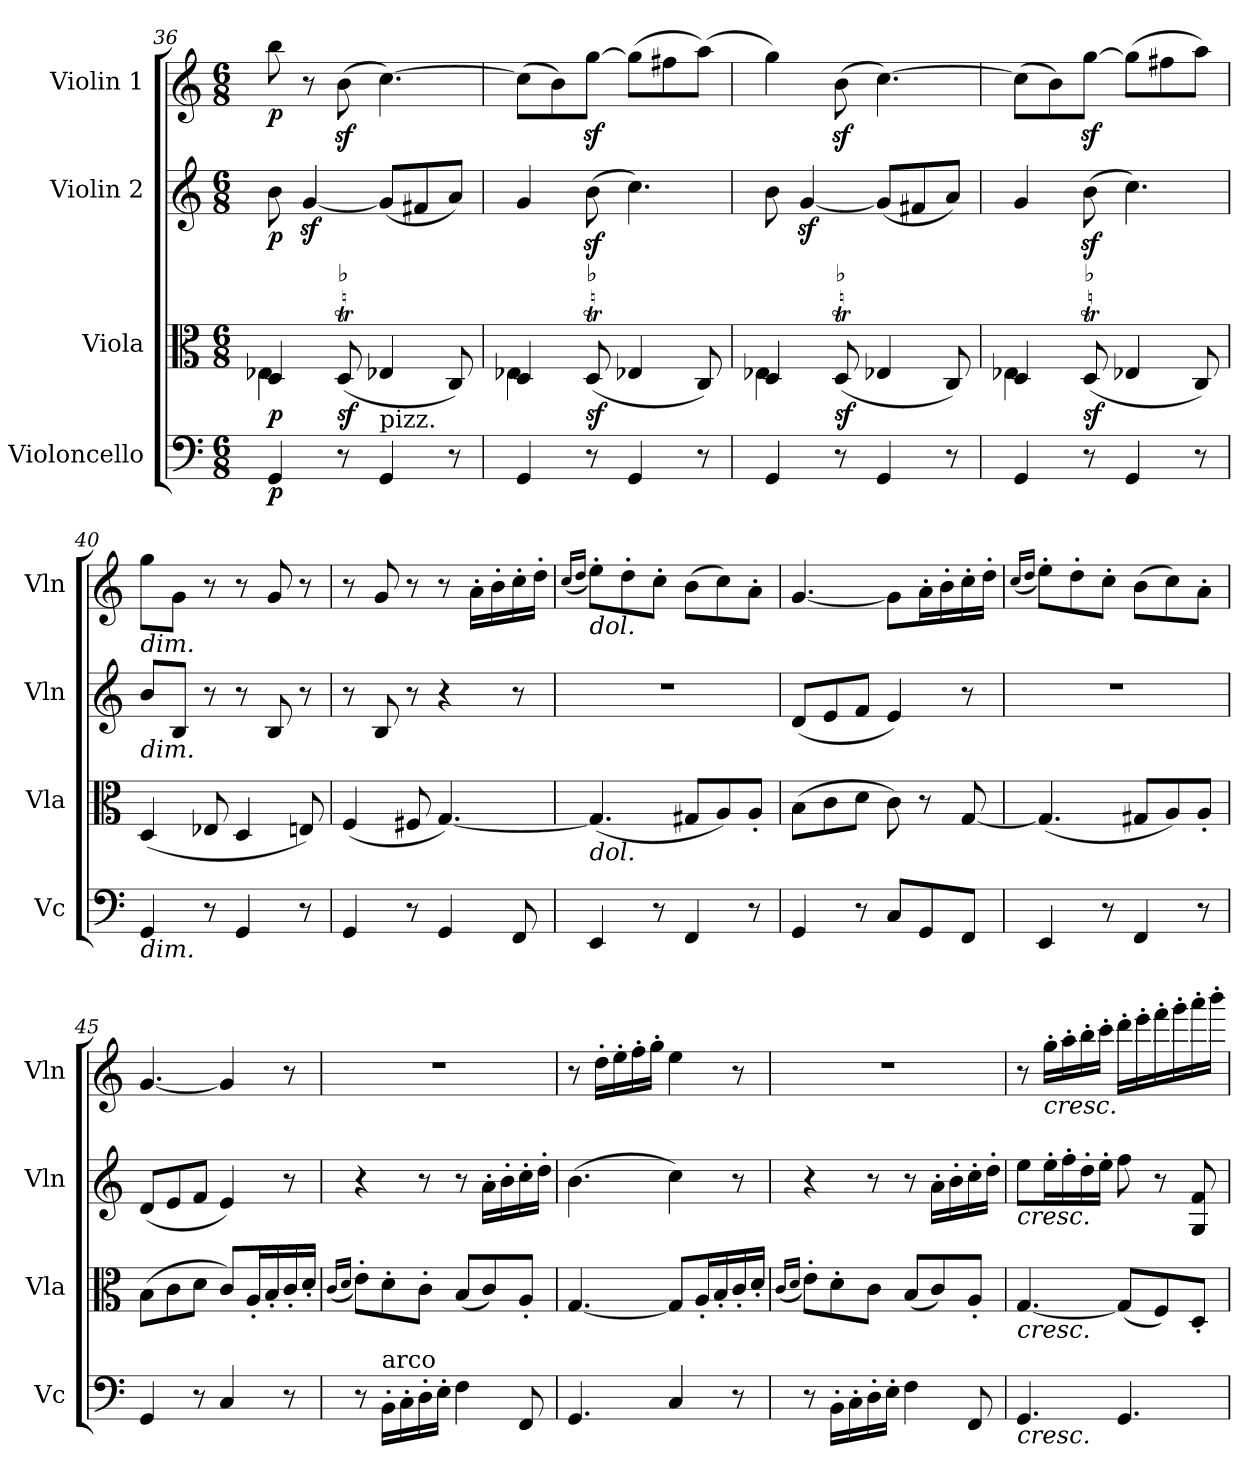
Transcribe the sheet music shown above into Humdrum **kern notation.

**kern	**dynam	**kern	**dynam	**kern	**dynam	**kern	**dynam
*part4	*part4	*part3	*part3	*part2	*part2	*part1	*part1
*staff4	*staff4	*staff3	*staff3	*staff2	*staff2	*staff1	*staff1
*I"Violoncello	*	*I"Viola	*	*I"Violin 2	*	*I"Violin 1	*
*I'Vc	*	*I'Vla	*	*I'Vln	*	*I'Vln	*
*clefF4	*	*clefC3	*	*clefG2	*	*clefG2	*
*k[]	*	*k[]	*	*k[]	*	*k[]	*
*M6/8	*	*M6/8	*	*M6/8	*	*M6/8	*
=36	=36	=36	=36	=36	=36	=36	=36
*	*	*^	*	*	*	*	*
!	!LO:DY:b	!	!	!LO:DY:b	!	!LO:DY:b	!	!LO:DY:b
4GG/	p	4D/	4E-X	p	8b\	p	8bb\	p
.	.	.	.	.	[4gz</	.	8r	.
!	!	!LO:TX:a:t=♭	!	!	!	!	!	!
!	!	!	!	!LO:DY:b	!	!	!	!
8r	.	(8DT/	8ryy	sf	.	.	(8bz<\	.
!LO:TX:a:t=pizz.	!	!	!	!	!	!	!	!
4GG/	.	4E-X/	4ryy	.	(8g/L]	.	[4.cc\)	.
.	.	.	.	.	8f#X/	.	.	.
8r	.	8C/)	8ryy	.	8a/J)	.	.	.
!!LO:LB:g=z
=37	=37	=37	=37	=37	=37	=37	=37	=37
4GG/	.	4D/	4E-X	.	4g/	.	(8cc\L]	.
.	.	.	.	.	.	.	8b\)	.
!	!	!LO:TX:a:t=♭	!	!	!	!	!	!
!	!	!	!	!LO:DY:b	!	!	!	!
8r	.	(8DT/	8ryy	sf	(8bz<\	.	[8ggz<\J	.
4GG/	.	4E-X/	4ryy	.	4.cc\)	.	(8gg\L]	.
.	.	.	.	.	.	.	8ff#X\	.
8r	.	8C/)	8ryy	.	.	.	(8aa\J)	.
!!LO:LB:g=z
=38	=38	=38	=38	=38	=38	=38	=38	=38
4GG/	.	4D/	4E-X	.	8b\	.	4gg\)	.
.	.	.	.	.	[4gz</	.	.	.
!	!	!LO:TX:a:t=♭	!	!	!	!	!	!
!	!	!	!	!LO:DY:b	!	!	!	!
8r	.	(8DT/	8ryy	sf	.	.	(8bz<\	.
4GG/	.	4E-X/	4ryy	.	(8g/L]	.	[4.cc\)	.
.	.	.	.	.	8f#X/	.	.	.
8r	.	8C/)	8ryy	.	8a/J)	.	.	.
=39	=39	=39	=39	=39	=39	=39	=39	=39
4GG/	.	4D/	4E-X	.	4g/	.	(8cc\L]	.
.	.	.	.	.	.	.	8b\)	.
!	!	!LO:TX:a:t=♭	!	!	!	!	!	!
!	!	!	!	!LO:DY:b	!	!	!	!
8r	.	(8DT/	8ryy	sf	(8bz<\	.	[8ggz<\J	.
4GG/	.	4E-X/	4ryy	.	4.cc\)	.	(8gg\L]	.
.	.	.	.	.	.	.	8ff#X\	.
8r	.	8C/)	8ryy	.	.	.	8aa\J)	.
=40	=40	=40	=40	=40	=40	=40	=40	=40
!	!	!	!	!	!	!	!LO:TX:b:i:t=dim.	!
!	!	!	!	!	!LO:TX:b:i:t=dim.	!	!	!
!	!	!LO:TX:b:i:t=dim.	!	!	!	!	!	!
!LO:TX:b:i:t=dim.	!	!	!	!	!	!	!	!
*	*	*v	*v	*	*	*	*	*
4GG/	.	(4D/	.	8b/L	.	8gg\L	.
.	.	.	.	8B/J	.	8g\J	.
8r	.	8E-X/	.	8r	.	8r	.
4GG/	.	4D/	.	8r	.	8r	.
.	.	.	.	8B/	.	8g/	.
8r	.	8En/)	.	8r	.	8r	.
=41	=41	=41	=41	=41	=41	=41	=41
4GG/	.	(4F/	.	8r	.	8r	.
.	.	.	.	8B/	.	8g/	.
8r	.	8F#X/	.	8r	.	8r	.
4GG/	.	[4.G/)	.	4r	.	8r	.
.	.	.	.	.	.	16a'\LL	.
.	.	.	.	.	.	16b'\	.
8FF/	.	.	.	8r	.	16cc'\	.
.	.	.	.	.	.	16dd'\JJ	.
=42	=42	=42	=42	=42	=42	=42	=42
.	.	.	.	.	.	(16qcc/LL	.
.	.	.	.	.	.	16qdd/JJ	.
!	!	!	!	!	!	!LO:TX:b:i:t=dol.	!
!	!	!LO:TX:b:i:t=dol.	!	!	!	!	!
4EE/	.	(4.G/]	.	2.r	.	8ee'\L)	.
.	.	.	.	.	.	8dd'\	.
8r	.	.	.	.	.	8cc'\J	.
4FF/	.	8G#X/L	.	.	.	(8b\L	.
.	.	8A/)	.	.	.	8cc\)	.
8r	.	8A'/J	.	.	.	8a'\J	.
=43	=43	=43	=43	=43	=43	=43	=43
4GG/	.	(8B\L	.	(8d/L	.	[<4.g/	.
.	.	8c\	.	8e/	.	.	.
8r	.	8d\J	.	8f/J	.	.	.
8C/L	.	8c\)	.	4e/)	.	8g\L]	.
8GG/	.	8r	.	.	.	16a'\L	.
.	.	.	.	.	.	16b'\	.
8FF/J	.	[8G/	.	8r	.	16cc'\	.
.	.	.	.	.	.	16dd'\JJ	.
!!LO:LB:g=z
=44	=44	=44	=44	=44	=44	=44	=44
.	.	.	.	.	.	(16qcc/LL	.
.	.	.	.	.	.	16qdd/JJ	.
4EE/	.	(4.G/]	.	2.r	.	8ee'\L)	.
.	.	.	.	.	.	8dd'\	.
8r	.	.	.	.	.	8cc'\J	.
4FF/	.	8G#X/L	.	.	.	(8b\L	.
.	.	8A/)	.	.	.	8cc\)	.
8r	.	8A'/J	.	.	.	8a'\J	.
=45	=45	=45	=45	=45	=45	=45	=45
4GG/	.	(8B\L	.	(8d/L	.	[4.g/	.
.	.	8c\	.	8e/	.	.	.
8r	.	8d\J	.	8f/J	.	.	.
4C/	.	8c/L)	.	4e/)	.	4g/]	.
.	.	16A'/L	.	.	.	.	.
.	.	16B'/	.	.	.	.	.
8r	.	16c'/	.	8r	.	8r	.
.	.	16d'/JJ	.	.	.	.	.
!!LO:LB:g=z
=46	=46	=46	=46	=46	=46	=46	=46
.	.	(16qc/LL	.	.	.	.	.
.	.	16qd/JJ	.	.	.	.	.
8r	.	8e'\L)	.	4r	.	2.r	.
!LO:TX:a:t=arco	!	!	!	!	!	!	!
16BB'\LL	.	8d'\	.	.	.	.	.
16C'\	.	.	.	.	.	.	.
16D'\	.	8c'\J	.	8r	.	.	.
16E'\JJ	.	.	.	.	.	.	.
4F\	.	(<8B/L	.	8r	.	.	.
.	.	8c/)	.	16a'\LL	.	.	.
.	.	.	.	16b'\	.	.	.
8FF/	.	8A'/J	.	16cc'\	.	.	.
.	.	.	.	16dd'\JJ	.	.	.
=47	=47	=47	=47	=47	=47	=47	=47
4.GG/	.	[<4.G/	.	(4.b\	.	8r	.
.	.	.	.	.	.	16dd'\LL	.
.	.	.	.	.	.	16ee'\	.
.	.	.	.	.	.	16ff'\	.
.	.	.	.	.	.	16gg'\JJ	.
4C/	.	8G/L]	.	4cc\)	.	4ee\	.
.	.	16A'/L	.	.	.	.	.
.	.	16B'/	.	.	.	.	.
8r	.	16c'/	.	8r	.	8r	.
.	.	16d'/JJ	.	.	.	.	.
=48	=48	=48	=48	=48	=48	=48	=48
.	.	(16qc/LL	.	.	.	.	.
.	.	16qd/JJ	.	.	.	.	.
8r	.	8e'\L)	.	4r	.	2.r	.
16BB'\LL	.	8d'\	.	.	.	.	.
16C'\	.	.	.	.	.	.	.
16D'\	.	8c\J	.	8r	.	.	.
16E'\JJ	.	.	.	.	.	.	.
4F\	.	(<8B/L	.	8r	.	.	.
.	.	8c/)	.	16a'\LL	.	.	.
.	.	.	.	16b'\	.	.	.
8FF/	.	8A'/J	.	16cc'\	.	.	.
.	.	.	.	16dd'\JJ	.	.	.
=49	=49	=49	=49	=49	=49	=49	=49
!	!	!	!	!LO:TX:b:i:t=cresc.	!	!	!
!	!	!LO:TX:b:i:t=cresc.	!	!	!	!	!
!LO:TX:b:i:t=cresc.	!	!	!	!	!	!	!
4.GG/	.	[<4.G/	.	8ee\L	.	8r	.
!	!	!	!	!	!	!LO:TX:b:i:t=cresc.	!
.	.	.	.	16ee'\L	.	16gg'\LL	.
.	.	.	.	16ff'\	.	16aa'\	.
.	.	.	.	16dd'\	.	16bb'\	.
.	.	.	.	16ee'\JJ	.	16ccc'\JJ	.
4.GG/	.	(<8G/L]	.	8ff\	.	16ddd'\LL	.
.	.	.	.	.	.	16eee'\	.
.	.	8F/)	.	8r	.	16fff'\	.
.	.	.	.	.	.	16ggg'\	.
.	.	8D'/J	.	8G/ 8f/	.	16aaa'\	.
.	.	.	.	.	.	16bbb'\JJ	.
=	=	=	=	=	=	=	=
*-	*-	*-	*-	*-	*-	*-	*-
